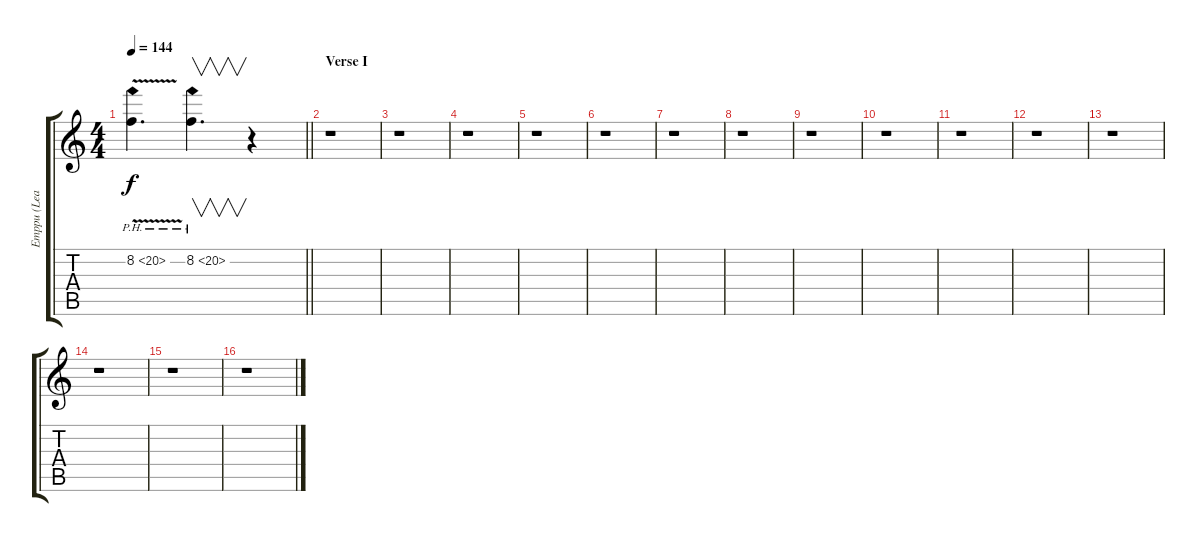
\track ("Emppu (Lead)" "Emppu (Lea") {instrument distortionguitar}
\staff {score tabs}
\tuning (D4 A3 F3 C3 G2 D2) {hide}
\ts (4 4)
\tempo 144
\clef g2
\barLineRight lightlight
\ks c
8.2{ph 12 v}.4{d dy f} 8.2{ph 12}.4{v d} r.4 |
\section ("" "Verse I")
r.1 |
r.1 |
r.1 |
r.1 |
r.1 |
r.1 |
r.1 |
r.1 |
r.1 |
r.1 |
r.1 |
r.1 |
r.1 |
r.1 |
r.1
